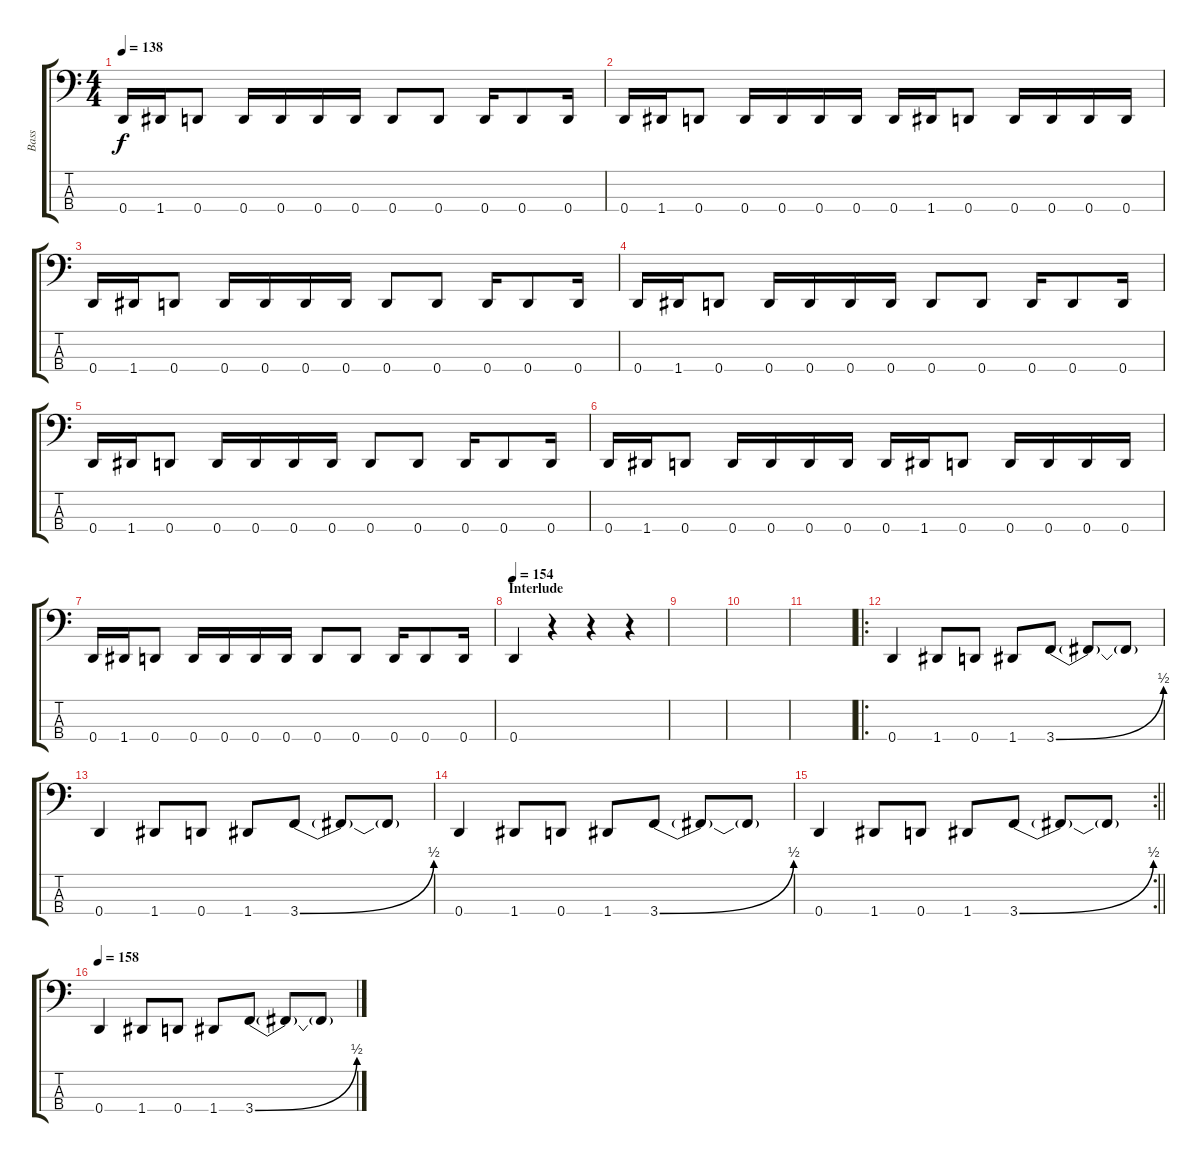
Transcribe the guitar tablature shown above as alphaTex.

\track ("Bass" "Bass") {instrument electricbassfinger}
\staff {score tabs}
\tuning (F2 C2 G1 D1) {hide}
\ts (4 4)
\tempo 138
\clef f4
\ks c
0.4.16{dy f} 1.4.16 0.4.8 0.4.16 0.4.16 0.4.16 0.4.16 0.4.8 0.4.8 0.4.16 0.4.8 0.4.16 |
0.4.16 1.4.16 0.4.8 0.4.16 0.4.16 0.4.16 0.4.16 0.4.16 1.4.16 0.4.8 0.4.16 0.4.16 0.4.16 0.4.16 |
0.4.16 1.4.16 0.4.8 0.4.16 0.4.16 0.4.16 0.4.16 0.4.8 0.4.8 0.4.16 0.4.8 0.4.16 |
0.4.16 1.4.16 0.4.8 0.4.16 0.4.16 0.4.16 0.4.16 0.4.8 0.4.8 0.4.16 0.4.8 0.4.16 |
0.4.16 1.4.16 0.4.8 0.4.16 0.4.16 0.4.16 0.4.16 0.4.8 0.4.8 0.4.16 0.4.8 0.4.16 |
0.4.16 1.4.16 0.4.8 0.4.16 0.4.16 0.4.16 0.4.16 0.4.16 1.4.16 0.4.8 0.4.16 0.4.16 0.4.16 0.4.16 |
0.4.16 1.4.16 0.4.8 0.4.16 0.4.16 0.4.16 0.4.16 0.4.8 0.4.8 0.4.16 0.4.8 0.4.16 |
\section ("" "Interlude")
\tempo 154
0.4.4 r.4 r.4 r.4 |
|
|
|
\ro
0.4.4 1.4.8 0.4.8 1.4.8 3.4{be (bend 0 0 60 2)}.8 3.4{t}.8 3.4{t}.8 |
0.4.4 1.4.8 0.4.8 1.4.8 3.4{be (bend 0 0 60 2)}.8 3.4{t}.8 3.4{t}.8 |
0.4.4 1.4.8 0.4.8 1.4.8 3.4{be (bend 0 0 60 2)}.8 3.4{t}.8 3.4{t}.8 |
\rc 2
\barLineRight lightlight
0.4.4 1.4.8 0.4.8 1.4.8 3.4{be (bend 0 0 60 2)}.8 3.4{t}.8 3.4{t}.8 |
\tempo 158
0.4.4 1.4.8 0.4.8 1.4.8 3.4{be (bend 0 0 60 2)}.8 3.4{t}.8 3.4{t}.8
